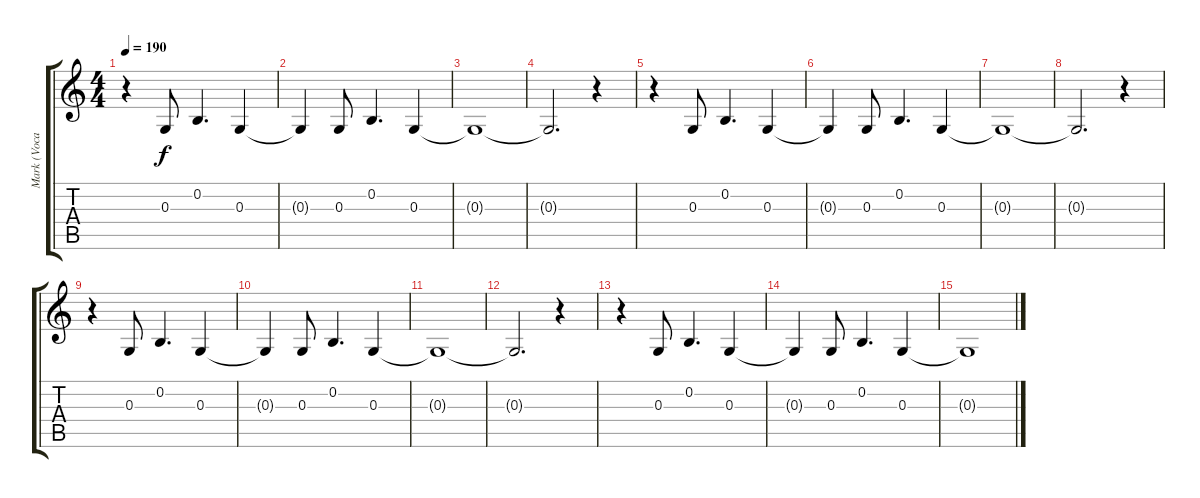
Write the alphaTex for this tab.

\track ("Mark (Vocals)" "Mark (Voca") {instrument tenorsax}
\staff {score tabs}
\tuning (E4 B3 G3 D3 A2 E2) {hide}
\ts (4 4)
\tempo 190
\clef g2
\ks c
r.4{dy f balance 3} 0.3.8 0.2.4{d} 0.3.4 |
0.3{t}.4 0.3.8 0.2.4{d} 0.3.4 |
0.3{t}.1 |
0.3{t}.2{d} r.4 |
r.4 0.3.8 0.2.4{d} 0.3.4 |
0.3{t}.4 0.3.8 0.2.4{d} 0.3.4 |
0.3{t}.1 |
0.3{t}.2{d} r.4 |
r.4 0.3.8 0.2.4{d} 0.3.4 |
0.3{t}.4 0.3.8 0.2.4{d} 0.3.4 |
0.3{t}.1 |
0.3{t}.2{d} r.4 |
r.4 0.3.8 0.2.4{d} 0.3.4 |
0.3{t}.4 0.3.8 0.2.4{d} 0.3.4 |
0.3{t}.1
